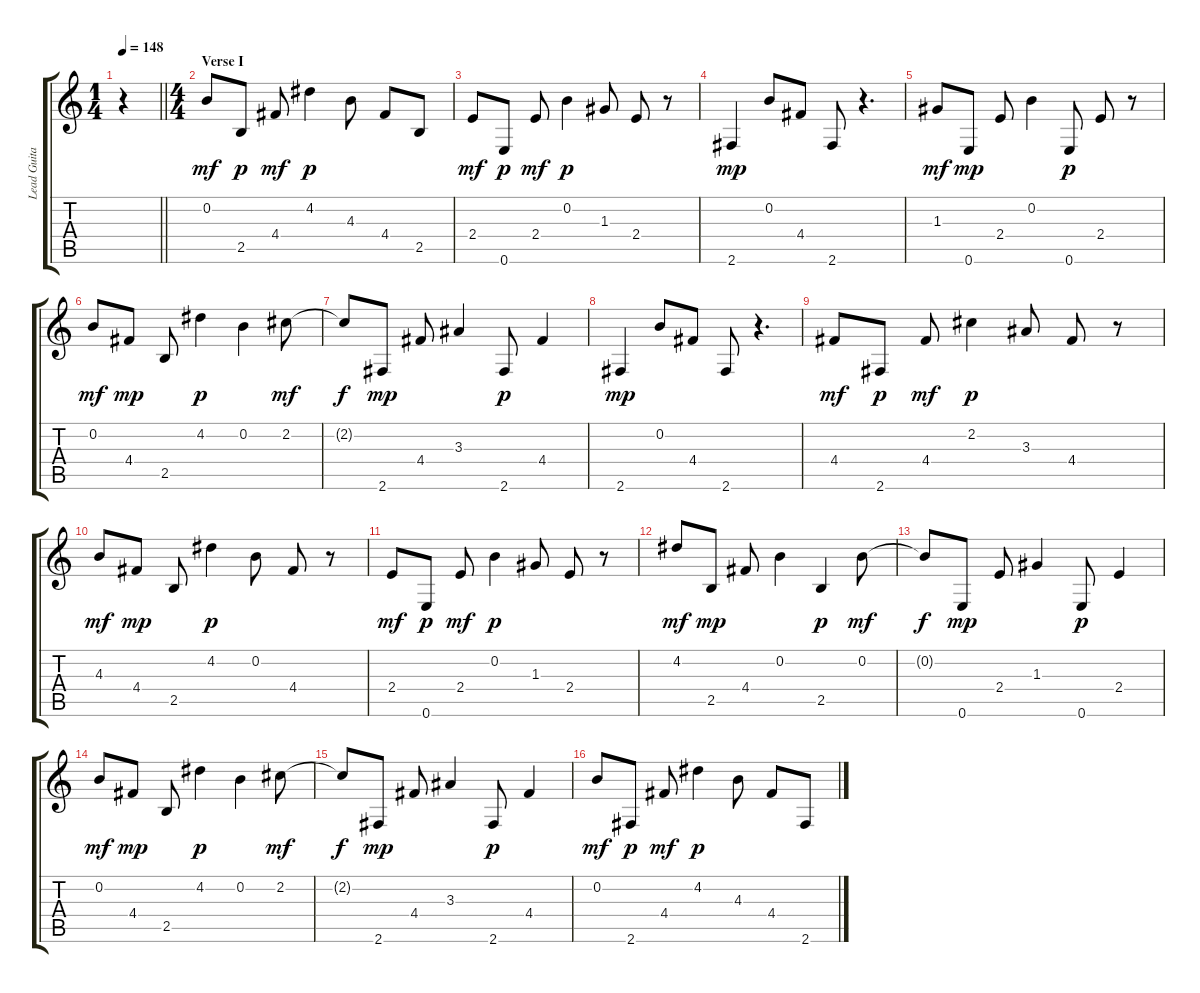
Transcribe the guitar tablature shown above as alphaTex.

\track ("Lead Guitar  " "Lead Guita") {instrument electricguitarclean}
\staff {score tabs}
\tuning (E4 B3 G3 D3 A2 E2) {hide}
\ts (1 4)
\tempo 148
\clef g2
\barLineRight lightlight
\ks c
r.4{dy mf instrument electricguitarclean} |
\ts (4 4)
\section ("" "Verse I")
0.2.8 2.5.8{dy p} 4.4.8{dy mf} 4.2.4{dy p} 4.3.8 4.4.8 2.5.8 |
2.4.8{dy mf} 0.6.8{dy p} 2.4.8{dy mf} 0.2.4{dy p} 1.3.8 2.4.8 r.8 |
2.6.4{dy mp} 0.2.8 4.4.8 2.6.8 r.4{d} |
1.3.8{dy mf} 0.6.8{dy mp} 2.4.8 0.2.4 0.6.8{dy p} 2.4.8 r.8 |
0.2.8{dy mf} 4.4.8{dy mp} 2.5.8 4.2.4{dy p} 0.2.4 2.2.8{dy mf} |
2.2{t}.8{dy f} 2.6.8{dy mp} 4.4.8 3.3.4 2.6.8{dy p} 4.4.4 |
2.6.4{dy mp} 0.2.8 4.4.8 2.6.8 r.4{d} |
4.4.8{dy mf} 2.6.8{dy p} 4.4.8{dy mf} 2.2.4{dy p} 3.3.8 4.4.8 r.8 |
4.3.8{dy mf} 4.4.8{dy mp} 2.5.8 4.2.4{dy p} 0.2.8 4.4.8 r.8 |
2.4.8{dy mf} 0.6.8{dy p} 2.4.8{dy mf} 0.2.4{dy p} 1.3.8 2.4.8 r.8 |
4.2.8{dy mf} 2.5.8{dy mp} 4.4.8 0.2.4 2.5.4{dy p} 0.2.8{dy mf} |
0.2{t}.8{dy f} 0.6.8{dy mp} 2.4.8 1.3.4 0.6.8{dy p} 2.4.4 |
0.2.8{dy mf} 4.4.8{dy mp} 2.5.8 4.2.4{dy p} 0.2.4 2.2.8{dy mf} |
2.2{t}.8{dy f} 2.6.8{dy mp} 4.4.8 3.3.4 2.6.8{dy p} 4.4.4 |
0.2.8{dy mf} 2.6.8{dy p} 4.4.8{dy mf} 4.2.4{dy p} 4.3.8 4.4.8 2.6.8
